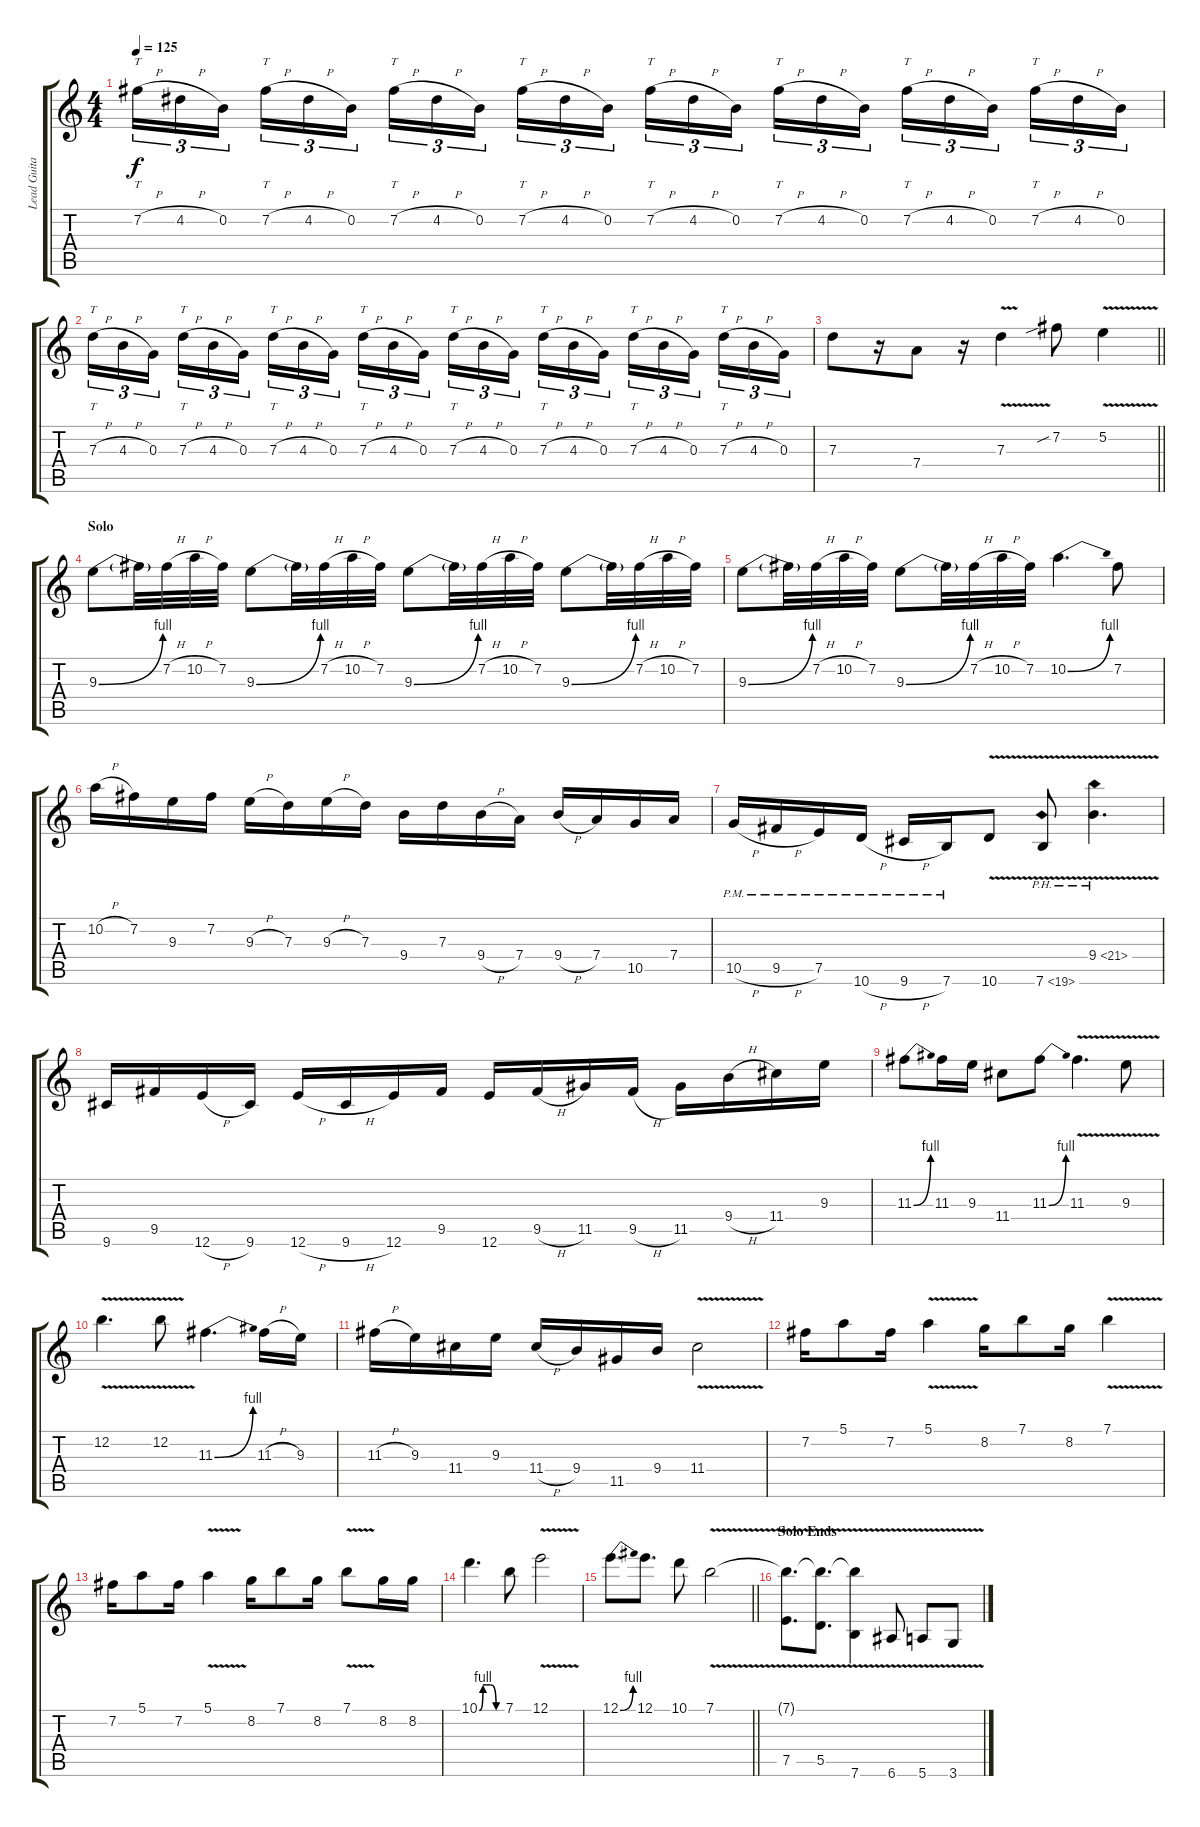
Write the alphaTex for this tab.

\track ("Lead Guitar" "Lead Guita") {instrument distortionguitar}
\staff {score tabs}
\tuning (E4 B3 G3 D3 A2 E2) {hide}
\ts (4 4)
\tempo 125
\clef g2
\ks c
7.2{h}.16{tt tu (3 2) dy f} 4.2{h}.16{tu (3 2)} 0.2.16{tu (3 2) beam splitsecondary} 7.2{h}.16{tt tu (3 2)} 4.2{h}.16{tu (3 2)} 0.2.16{tu (3 2)} 7.2{h}.16{tt tu (3 2)} 4.2{h}.16{tu (3 2)} 0.2.16{tu (3 2) beam splitsecondary} 7.2{h}.16{tt tu (3 2)} 4.2{h}.16{tu (3 2)} 0.2.16{tu (3 2)} 7.2{h}.16{tt tu (3 2)} 4.2{h}.16{tu (3 2)} 0.2.16{tu (3 2) beam splitsecondary} 7.2{h}.16{tt tu (3 2)} 4.2{h}.16{tu (3 2)} 0.2.16{tu (3 2)} 7.2{h}.16{tt tu (3 2)} 4.2{h}.16{tu (3 2)} 0.2.16{tu (3 2) beam splitsecondary} 7.2{h}.16{tt tu (3 2)} 4.2{h}.16{tu (3 2)} 0.2.16{tu (3 2)} |
7.3{h}.16{tt tu (3 2)} 4.3{h}.16{tu (3 2)} 0.3.16{tu (3 2) beam splitsecondary} 7.3{h}.16{tt tu (3 2)} 4.3{h}.16{tu (3 2)} 0.3.16{tu (3 2)} 7.3{h}.16{tt tu (3 2)} 4.3{h}.16{tu (3 2)} 0.3.16{tu (3 2) beam splitsecondary} 7.3{h}.16{tt tu (3 2)} 4.3{h}.16{tu (3 2)} 0.3.16{tu (3 2)} 7.3{h}.16{tt tu (3 2)} 4.3{h}.16{tu (3 2)} 0.3.16{tu (3 2) beam splitsecondary} 7.3{h}.16{tt tu (3 2)} 4.3{h}.16{tu (3 2)} 0.3.16{tu (3 2)} 7.3{h}.16{tt tu (3 2)} 4.3{h}.16{tu (3 2)} 0.3.16{tu (3 2) beam splitsecondary} 7.3{h}.16{tt tu (3 2)} 4.3{h}.16{tu (3 2)} 0.3.16{tu (3 2)} |
\barLineRight lightlight
7.3.8 r.16 7.4.8 r.16 7.3{v}.4 7.2{sib}.8 5.2{v}.4 |
\section ("" "Solo")
9.3{be (bend 0 0 60 4)}.8 9.3{t}.32 7.2{h}.32 10.2{h}.32 7.2.32 9.3{be (bend 0 0 60 4)}.8 9.3{t}.32 7.2{h}.32 10.2{h}.32 7.2.32 9.3{be (bend 0 0 60 4)}.8 9.3{t}.32 7.2{h}.32 10.2{h}.32 7.2.32 9.3{be (bend 0 0 60 4)}.8 9.3{t}.32 7.2{h}.32 10.2{h}.32 7.2.32 |
9.3{be (bend 0 0 60 4)}.8 9.3{t}.32 7.2{h}.32 10.2{h}.32 7.2.32 9.3{be (bend 0 0 60 4)}.8 9.3{t}.32 7.2{h}.32 10.2{h}.32 7.2.32 10.2{be (bend 0 0 60 4)}.4{d} 7.2.8 |
10.2{h}.16 7.2.16 9.3.16 7.2.16 9.3{h}.16 7.3.16 9.3{h}.16 7.3.16 9.4.16 7.3.16 9.4{h}.16 7.4.16 9.4{h}.16 7.4.16 10.5.16 7.4.16 |
10.5{h pm}.16 9.5{h pm}.16 7.5{pm}.16 10.6{h pm}.16 9.6{h pm}.16 7.6{pm}.16 10.6{v}.8 7.6{ph 12 v}.8 9.4{ph 12 v}.4{d} |
9.6.16 9.5.16 12.6{h}.16 9.6.16 12.6{h}.16 9.6{h}.16 12.6.16 9.5.16 12.6.16 9.5{h}.16 11.5.16 9.5{h}.16 11.5.16 9.4{h}.16 11.4.16 9.3.16 |
11.3{be (bend 0 0 60 4)}.8 11.3.16 9.3.16 11.4.8 11.3{be (bend 0 0 60 4)}.8 11.3{v}.4{d} 9.3{v}.8 |
12.2{v}.4{d} 12.2{v}.8 11.3{be (bend 0 0 60 4)}.4{d} 11.3{h}.16 9.3.16 |
11.3{h}.16 9.3.16 11.4.16 9.3.16 11.4{h}.16 9.4.16 11.5.16 9.4.16 11.4{v}.2 |
7.2.16 5.1.8 7.2.16 5.1{v}.4 8.2.16 7.1.8 8.2.16 7.1{v}.4 |
7.2.16 5.1.8 7.2.16 5.1{v}.4 8.2.16 7.1.8 8.2.16 7.1{v}.8 8.2.16 8.2.16 |
10.1{be (custom 0 0 10 4 20 4 30 4 45 0 60 0)}.4{d} 7.1.8 12.1{v}.2 |
\barLineRight lightlight
12.1{be (bend 0 0 60 4)}.8{d} 12.1.8{d} 10.1.8 7.1{v}.2 |
\section ("" "Solo Ends")
(7.1{t} 7.5{v}).8{d} (7.1{t} 5.5{v}).8{d} (7.1{t} 7.6{v}).4 6.6{v}.8 5.6{v}.8 3.6{v}.8
